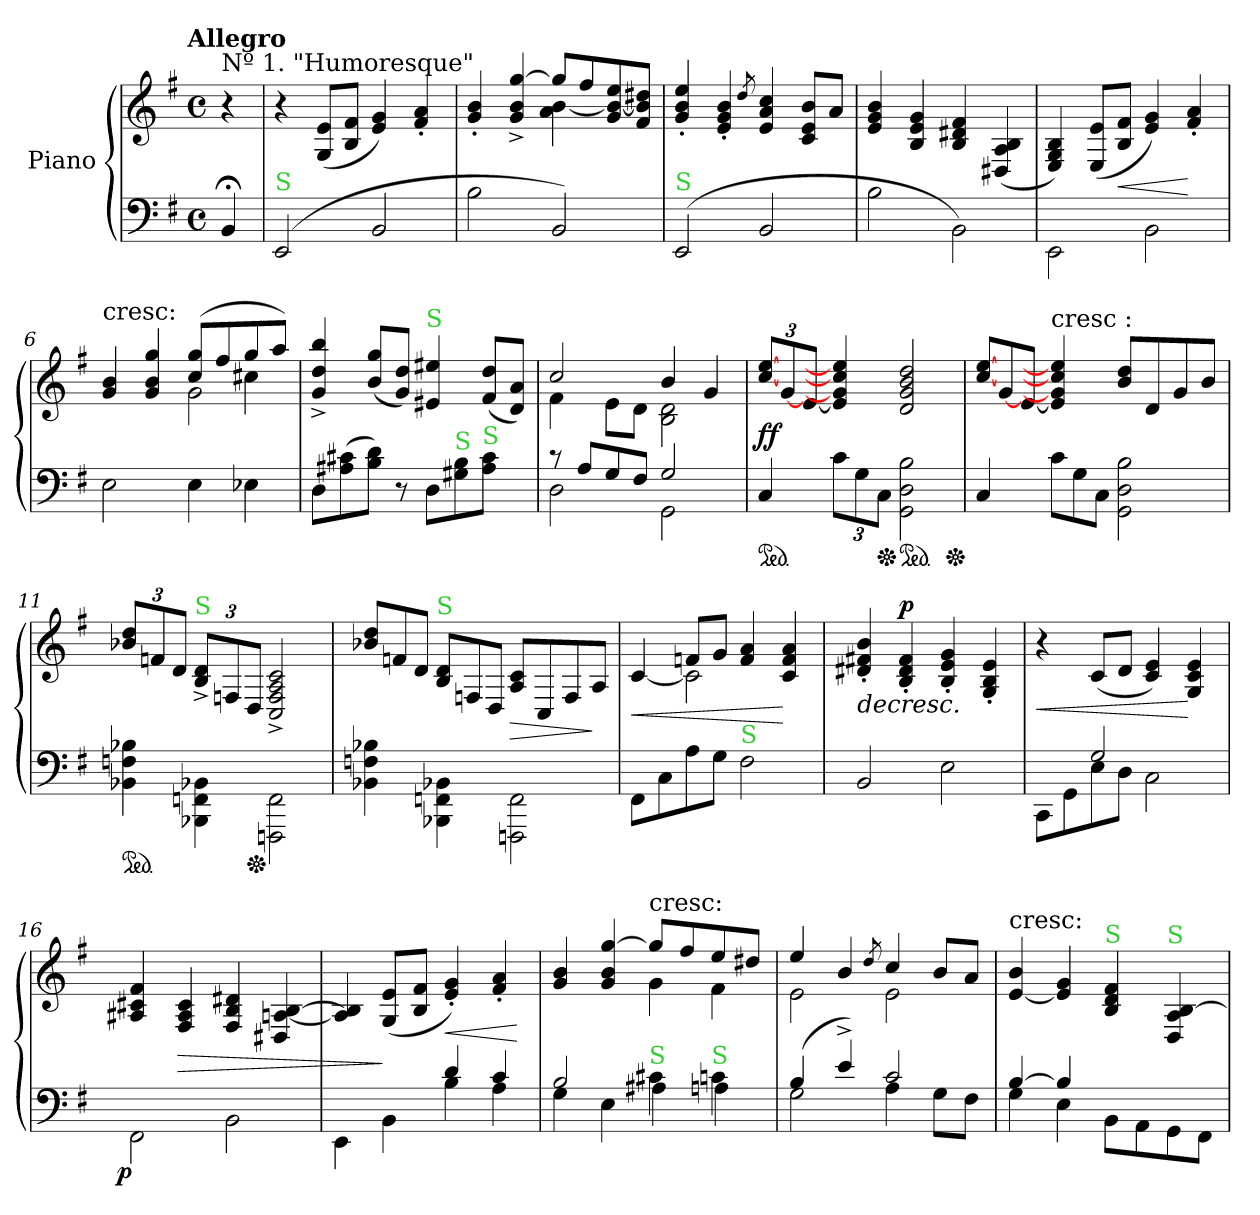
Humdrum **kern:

**kern	**kern	**dynam
*part1	*part1	*part1
*staff2	*staff1	*staff1/2
*I"Piano	*	*
*clefF4	*clefG2	*
*k[f#]	*k[f#]	*
*e:	*e:	*
!!LO:TX:omd:t=Allegro
*M4/4	*M4/4	*
*met(c)	*met(c)	*
*MM132	*MM132	*
=	=	=
!	!LO:TX:a:t=Nº 1. "Humoresque"	!
4BB;</	4r	.
=1	=1	=1
!LO:TX:a:color=limegreen:t=S	!	!
(<2EE/	4r	.
.	(8G/ 8e/L	piano e con gracia
.	8B/ 8f#/J	.
2BB/	4e/ 4g/)	.
.	4f#'/ 4a'/	.
=2	=2	=2
*	*^	*
2B\	4g'/ 4b'/	2ryy	.
.	4g^>/ 4b^>/ [4gg^>/	.	.
2BB/)	8gg/L]	4a\ [4b\	.
.	8ff#/	.	.
.	8g/ 8b_/ 8ee/	4ryy	.
.	8f#/ 8b]/ 8dd#X/J	.	.
*	*v	*v	*
=3	=3	=3
!LO:TX:a:color=limegreen:t=S	!	!
(<2EE/	4g'/ 4b'/ 4ee'/	.
.	4e'/ 4g'/ 4b'/	.
.	8qdd/	.
2BB/	4e/ 4a/ 4cc/	.
.	8c/ 8e/ 8b/L	.
.	8a/J	.
=4	=4	=4
2B\	4e/ 4g/ 4b/	.
.	4B/ 4e/ 4g/	.
2BB\)	4B/ 4d#X/ 4f#/	.
.	(>4D#X/ 4A/ 4B/	.
=5	=5	=5
2EE\	4E/ 4G/ 4B/)	.
.	(8E/ 8e/L	.
!	!	!LO:HP:b
.	8B/ 8f#/J	<
2BB\	4e/ 4g/)	.
.	4f#'/ 4a'/	[
=6	=6	=6
*	*^	*
*	*	*^	*
!	!LO:TX:t=cresc&colon;	!	!	!
2E\	4g/ 4b/	2ryy	2.ryy	.
.	4g/ 4b/ 4gg/	.	.	.
4E\	(8cc/ 8gg/L	2g\	.	.
.	8ff#/	.	.	.
4E-X\	8gg/	.	4cc#X\	.
.	8aa/J)	.	.	.
*	*v	*v	*v	*
=7	=7	=7
8D\L	4g^>/ 4dd^>/ 4bb^>/	.
(8A#X\ 8c#X\	.	.
8B\ 8d\J)	(8b/ 8gg/L	.
8r	8g/ 8dd/J)	.
!	!LO:TX:a:color=limegreen:t=S	!
8D\L	4e#X/ 4ee#X/	.
!LO:TX:a:color=limegreen:t=S	!	!
8G#X\ 8B\	.	.
!LO:TX:a:color=limegreen:t=S	!	!
8A#\ 8c#\J	(8f#/ 8dd/L	.
8ryy	8d/ 8a/J)	.
=8	=8	=8
*^	*^	*
8r	2D\	2cc/	4f#\	.
8A/L	.	.	.	.
8G/	.	.	8e\L	.
8F#/J	.	.	8d\J	.
2G/	2GG\	4b/	2B\ 2d\	.
.	.	4g/	.	.
*v	*v	*	*	*
*	*v	*v	*
=9	=9	=9
*ped	*	*
4C/	[>12cc/ [12ee/L	ff
.	[12g/	.
.	[12e/J	.
12c\L	4e]/ 4g]/ 4cc]/ 4ee]/	.
12G\	.	.
*Xped	*	*
12C\J	.	.
*ped	*	*
2GG\ 2D\ 2B\	2d/ 2g/ 2b/ 2dd/	.
*Xped	*	*
=10	=10	=10
*	*Xtuplet	*
4C/	[>12cc/ [12ee/L	.
.	[12g/	.
.	[12e/J	.
*Xtuplet	*	*
!	!LO:TX:t=cresc &colon;	!
12c\L	4e]/ 4g]/ 4cc]/ 4ee]/	.
12G\	.	.
12C\J	.	.
2GG\ 2D\ 2B\	8b/ 8dd/L	.
.	8d/	.
.	8g/	.
.	8b/J	.
=11	=11	=11
*	*tuplet	*
*ped	*	*
4BB-X\ 4Fn\ 4B-X\	12b-X/ 12dd/L	.
.	12fn/	.
.	12d/J	.
!	!LO:TX:a:color=limegreen:t=S	!
4BBB-X\ 4FFn\ 4BB-X\	12B^/ 12d^/L	.
.	12Fn/	.
*Xped	*	*
.	12D/J	.
2FFFn\ 2FF\	2C^/ 2F^/ 2A^/ 2c^/	.
=12	=12	=12
*	*Xtuplet	*
4BB-X\ 4Fn\ 4B-X\	12b-X/ 12dd/L	.
.	12fn/	.
.	12d/J	.
!	!LO:TX:a:color=limegreen:t=S	!
4BBB-X\ 4FFn\ 4BB-X\	12B/ 12d/L	.
.	12Fn/	.
.	12D/J	.
!	!	!LO:HP:b
2FFFn\ 2FF\	8A/ 8c/L	>
.	8C/	.
.	8F/	.
.	8A/J	]
=13	=13	=13
*	*^	*
!	!	!	!LO:HP:b
8FF#\L	[4c/	4ryy	<
8C\	.	.	.
8A\	8fn/L	2c\]	.
8G\J	8g/J	.	.
!LO:TX:a:color=limegreen:t=S	!	!	!
2F#\	4f/ 4a/	.	.
.	4c/ 4f/ 4a/	4ryy	[
=14	=14	=14	=14
!	!	!	!LO:HP:b
*	*v	*v	*
2BB/	4d#X'/ 4f#X'/ 4b'/	>
!	!	!LO:DY:a
.	4B'/ 4d#'/ 4f#'/	p
2E\	4B'/ 4e'/ 4g'/	.
.	4G'/ 4B'/ 4e'/	]
=15	=15	=15
*^	*	*
!	!	!	!LO:HP:b
4ryy	8CC\L	4r	<
.	8GG\	.	.
2G/	8E\	(8c/L	.
.	8D\J	8d/J	.
.	2C\	4c/ 4e/)	.
4ryy	.	4G/ 4c/ 4e/	[
*v	*v	*	*
=16	=16	=16
!	!	!LO:DY:b=2:rj
2FF#\	4A#X/ 4c#X/ 4f#/	p
!	!	!LO:HP:b
.	4F#/ 4A#/ 4c#/	>
2BB\	4F#/ 4B/ 4d#X/	.
.	4D#X/ [4An/ [4B/	.
=17	=17	=17
*^	*	*
2ryy	4EE\	4A]/ 4B]/	.
.	4BB\	(8G/ 8e/L	]
.	.	8B/ 8f#/J	.
!	!	!	!LO:HP:b
4d/	4B\	4e'/ 4g'/)	<
4c/	4A\	4f#'/ 4a'/	.
*v	*v	*	*
.	.	[
=18	=18	=18
*^	*^	*
2B/	4G\	4g/ 4b/	2ryy	.
.	4E\	4g/ 4b/ [4gg/	.	.
!	!	!LO:TX:t=cresc&colon;	!	!
!LO:TX:a:color=limegreen:t=S	!	!	!	!
4c#X\	4A#X\	8gg/L]	4g\	.
.	.	8ff#/	.	.
!LO:TX:a:color=limegreen:t=S	!	!	!	!
4cn\	4An\	8ee/	4f#\	.
.	.	8dd#X/J	.	.
=19	=19	=19	=19	=19
(4B/	2G\	4ee/	2e\	.
4e^/)	.	4b/	.	.
.	.	8qdd/	.	.
2c/	4A\	4cc/	2e\	.
.	8G\L	8b/L	.	.
.	8F#\J	8a/J	.	.
*	*	*v	*v	*
=20	=20	=20	=20
!	!	!LO:TX:t=cresc&colon;	!
[4B/	4G\	[4e/ 4b/	.
4B/]	4E\	4e]/ 4g/	.
!	!	!LO:TX:a:color=limegreen:t=S	!
2ryy	8BB\L	4B/ 4d/ 4f#/	.
.	8AA\	.	.
!	!	!LO:TX:a:color=limegreen:t=S	!
.	8GG\	4D/ 4A/ [4B/	.
.	8FF#\J	.	.
*v	*v	*	*
=	=	=
*-	*-	*-
